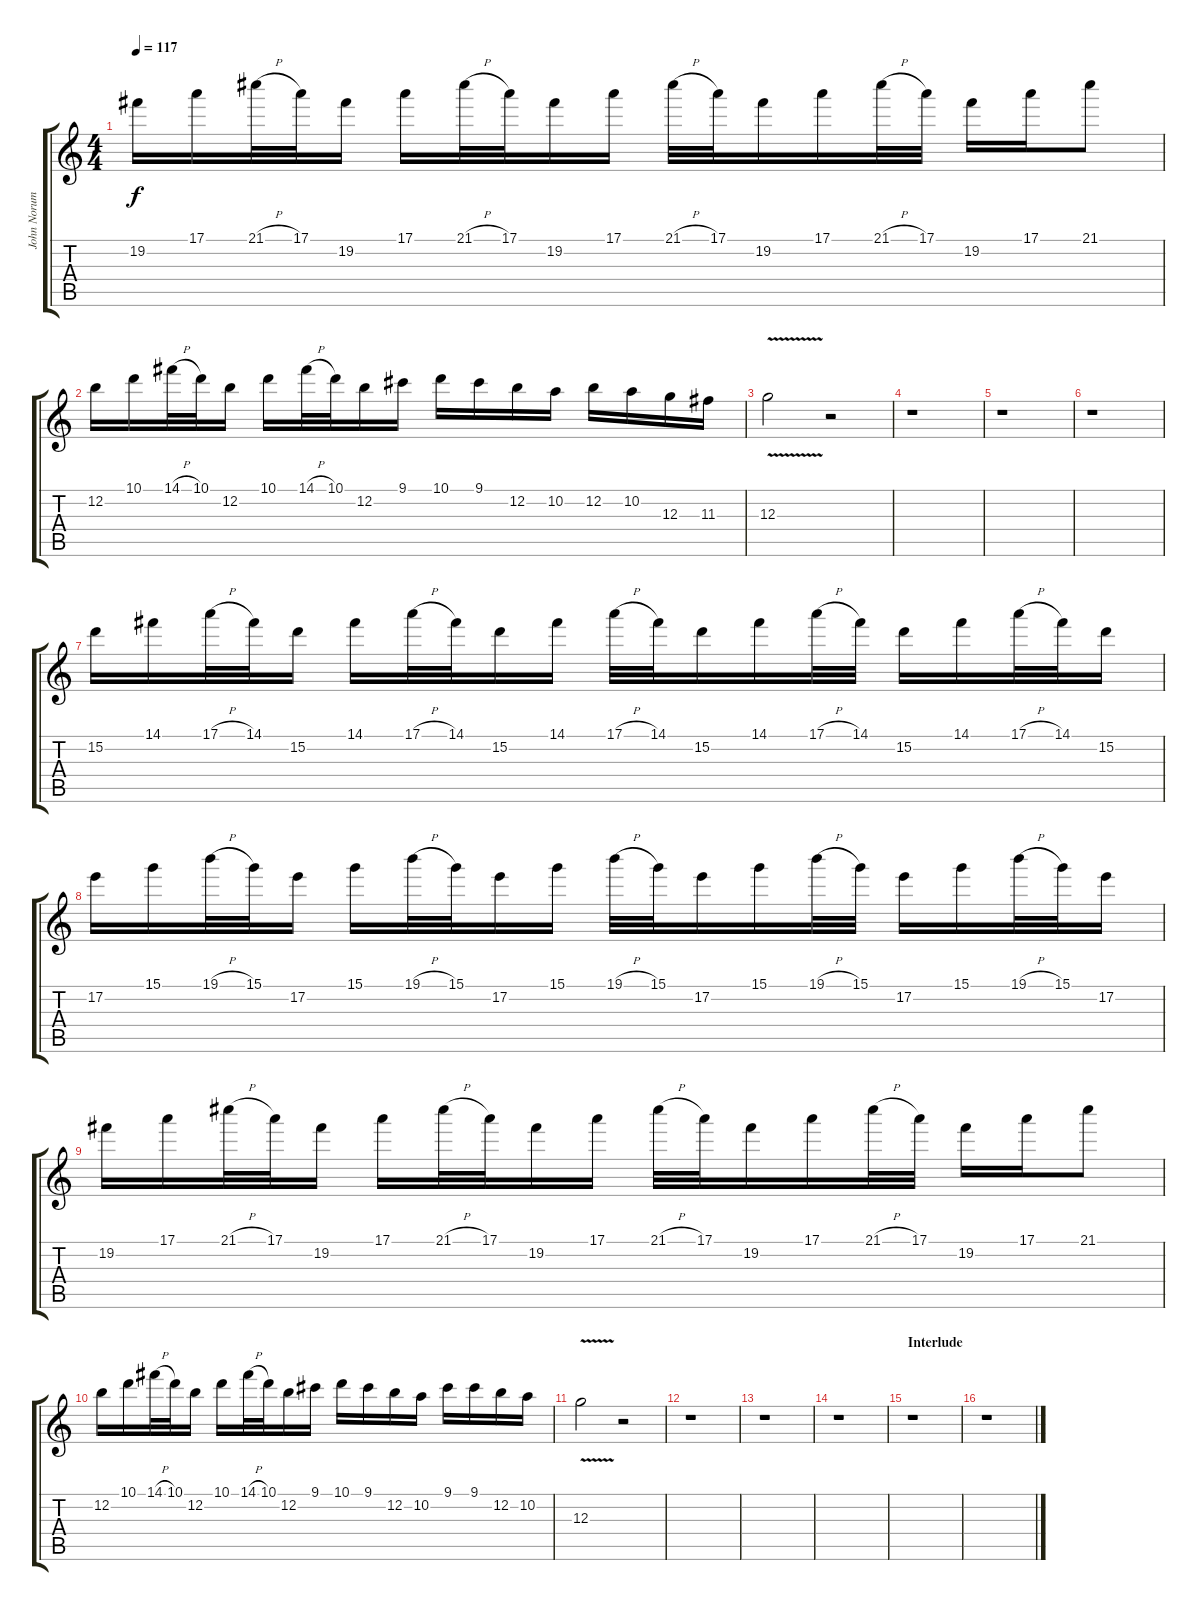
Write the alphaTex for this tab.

\track ("John Norum (Solo Harmony Overdub)" "John Norum") {instrument distortionguitar}
\staff {score tabs}
\tuning (E4 B3 G3 D3 A2 E2) {hide}
\ts (4 4)
\tempo 117
\clef g2
\ks c
19.2.16{dy f} 17.1.16 21.1{h}.32 17.1.32 19.2.16 17.1.16 21.1{h}.32 17.1.32 19.2.16 17.1.16 21.1{h}.32 17.1.32 19.2.16 17.1.16 21.1{h}.32 17.1.32 19.2.16 17.1.16 21.1.8 |
12.2.16 10.1.16 14.1{h}.32 10.1.32 12.2.16 10.1.16 14.1{h}.32 10.1.32 12.2.16 9.1.16 10.1.16 9.1.16 12.2.16 10.2.16 12.2.16 10.2.16 12.3.16 11.3.16 |
12.3{v}.2 r.2 |
r.1 |
r.1 |
r.1 |
15.2.16 14.1.16 17.1{h}.32 14.1.32 15.2.16 14.1.16 17.1{h}.32 14.1.32 15.2.16 14.1.16 17.1{h}.32 14.1.32 15.2.16 14.1.16 17.1{h}.32 14.1.32 15.2.16 14.1.16 17.1{h}.32 14.1.32 15.2.16 |
17.2.16 15.1.16 19.1{h}.32 15.1.32 17.2.16 15.1.16 19.1{h}.32 15.1.32 17.2.16 15.1.16 19.1{h}.32 15.1.32 17.2.16 15.1.16 19.1{h}.32 15.1.32 17.2.16 15.1.16 19.1{h}.32 15.1.32 17.2.16 |
19.2.16 17.1.16 21.1{h}.32 17.1.32 19.2.16 17.1.16 21.1{h}.32 17.1.32 19.2.16 17.1.16 21.1{h}.32 17.1.32 19.2.16 17.1.16 21.1{h}.32 17.1.32 19.2.16 17.1.16 21.1.8 |
12.2.16 10.1.16 14.1{h}.32 10.1.32 12.2.16 10.1.16 14.1{h}.32 10.1.32 12.2.16 9.1.16 10.1.16 9.1.16 12.2.16 10.2.16 9.1.16 9.1.16 12.2.16 10.2.16 |
12.3{v}.2 r.2 |
r.1 |
r.1 |
r.1 |
\section ("" "Interlude")
r.1 |
r.1
